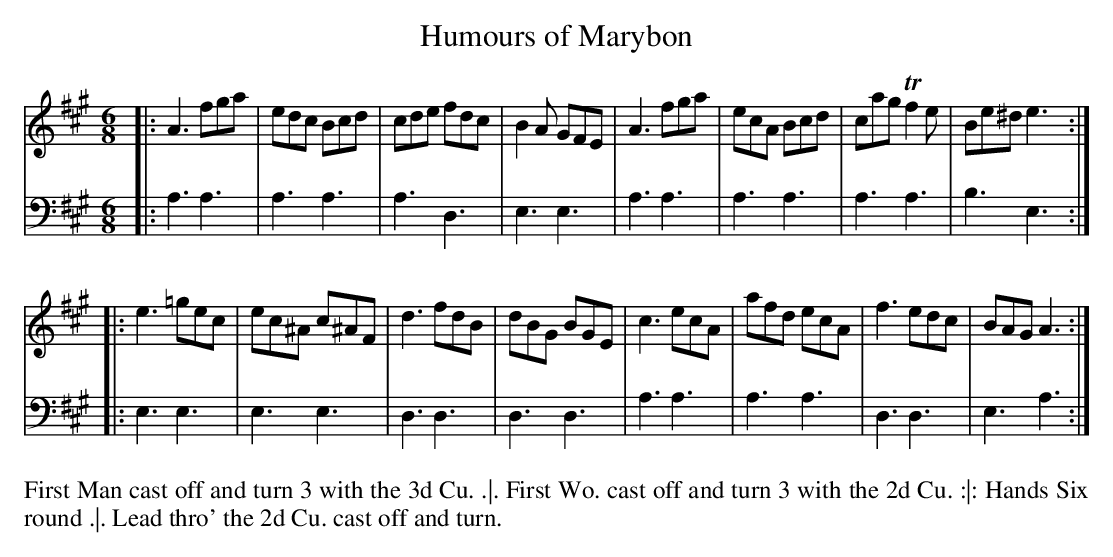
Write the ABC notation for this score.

X:1
T: Humours of Marybon
M: 6/8
L: 1/8
K: A
V: 1
|:\
A3 fga | edc Bcd | cde  fdc | B2A GFE |\
A3 fga | ecA Bcd | cag Tf2e | Be^d e3 :|
|:\
e3 =gec | ec^A c^AF | d3 fdB | dBG BGE |\
c3  ecA | afd  ecA  | f3 edc | BAG A3 :|
V: 2 clef=bass middle=d
|:\
a3 a3 | a3 a3 | a3 d3 | e3 e3 |\
a3 a3 | a3 a3 | a3 a3 | b3 e3 :|
|:\
e3 e3 | e3 e3 | d3 d3 | d3 d3 |\
a3 a3 | a3 a3 | d3 d3 | e3 a3 :|
%%begintext align
First Man cast off and turn 3 with the 3d Cu. .|.
First Wo. cast off and turn 3 with the 2d Cu. :|:
Hands Six round .|.
Lead thro' the 2d Cu. cast off and turn.
